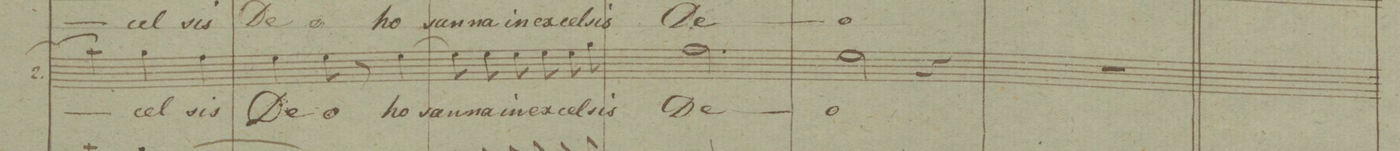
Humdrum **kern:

**kern	**text	**dynam
*I"2.	*	*
*clefC3	*	*
*k[b-]	*	*
*M3/4	*	*
4b-\]	.	.
4a\	-cel-	.
4g\	-sis	.
=50	=50	=50
4f\	De-	.
8f\	-o	.
8r	.	.
[4f\	ho-	.
=51	=51	=51
8f\]	-san-	.
8f\	-na	.
8f\	in	.
8f\	ex-	.
8f\	-cel-	.
8a\	-sis	.
=52	=52	=52
2.g\	De-	.
=53	=53	=53
2f\	-o	.
4r	.	.
=54	=54	=54
2.r	.	.
==	==	==
*-	*-	*-
